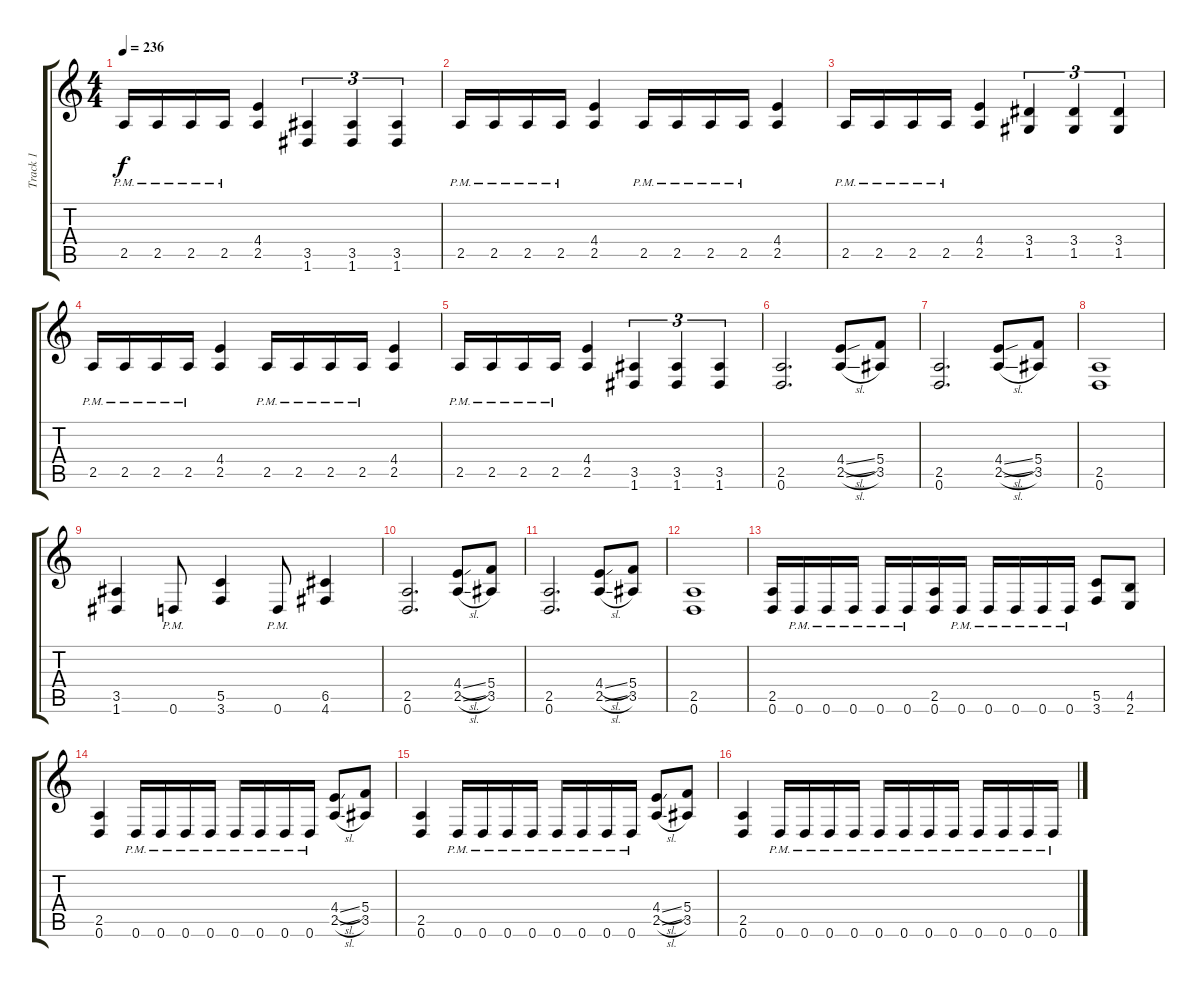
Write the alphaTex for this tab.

\track ("Track 1" "Track 1") {instrument distortionguitar}
\staff {score tabs}
\tuning (D4 A3 F3 C3 G2 D2) {hide}
\ts (4 4)
\tempo 236
\clef g2
\ks c
2.5{pm}.16{dy f} 2.5{pm}.16 2.5{pm}.16 2.5{pm}.16 (4.4 2.5).4 (3.5 1.6).4{tu (3 2)} (3.5 1.6).4{tu (3 2)} (3.5 1.6).4{tu (3 2)} |
2.5{pm}.16 2.5{pm}.16 2.5{pm}.16 2.5{pm}.16 (4.4 2.5).4 2.5{pm}.16 2.5{pm}.16 2.5{pm}.16 2.5{pm}.16 (4.4 2.5).4 |
2.5{pm}.16 2.5{pm}.16 2.5{pm}.16 2.5{pm}.16 (4.4 2.5).4 (3.4 1.5).4{tu (3 2)} (3.4 1.5).4{tu (3 2)} (3.4 1.5).4{tu (3 2)} |
2.5{pm}.16 2.5{pm}.16 2.5{pm}.16 2.5{pm}.16 (4.4 2.5).4 2.5{pm}.16 2.5{pm}.16 2.5{pm}.16 2.5{pm}.16 (4.4 2.5).4 |
2.5{pm}.16 2.5{pm}.16 2.5{pm}.16 2.5{pm}.16 (4.4 2.5).4 (3.5 1.6).4{tu (3 2)} (3.5 1.6).4{tu (3 2)} (3.5 1.6).4{tu (3 2)} |
(2.5 0.6).2{d} (4.4{sl} 2.5{sl}).8 (5.4 3.5).8 |
(2.5 0.6).2{d} (4.4{sl} 2.5{sl}).8 (5.4 3.5).8 |
(2.5 0.6).1 |
(3.5 1.6).4 0.6{pm}.8 (5.5 3.6).4 0.6{pm}.8 (6.5 4.6).4 |
(2.5 0.6).2{d} (4.4{sl} 2.5{sl}).8 (5.4 3.5).8 |
(2.5 0.6).2{d} (4.4{sl} 2.5{sl}).8 (5.4 3.5).8 |
(2.5 0.6).1 |
(2.5 0.6).16 0.6{pm}.16 0.6{pm}.16 0.6{pm}.16 0.6{pm}.16 0.6{pm}.16 (2.5 0.6).16 0.6{pm}.16 0.6{pm}.16 0.6{pm}.16 0.6{pm}.16 0.6{pm}.16 (5.5 3.6).8 (4.5 2.6).8 |
(2.5 0.6).4 0.6{pm}.16 0.6{pm}.16 0.6{pm}.16 0.6{pm}.16 0.6{pm}.16 0.6{pm}.16 0.6{pm}.16 0.6{pm}.16 (4.4{sl} 2.5{sl}).8 (5.4 3.5).8 |
(2.5 0.6).4 0.6{pm}.16 0.6{pm}.16 0.6{pm}.16 0.6{pm}.16 0.6{pm}.16 0.6{pm}.16 0.6{pm}.16 0.6{pm}.16 (4.4{sl} 2.5{sl}).8 (5.4 3.5).8 |
(2.5 0.6).4 0.6{pm}.16 0.6{pm}.16 0.6{pm}.16 0.6{pm}.16 0.6{pm}.16 0.6{pm}.16 0.6{pm}.16 0.6{pm}.16 0.6{pm}.16 0.6{pm}.16 0.6{pm}.16 0.6{pm}.16
